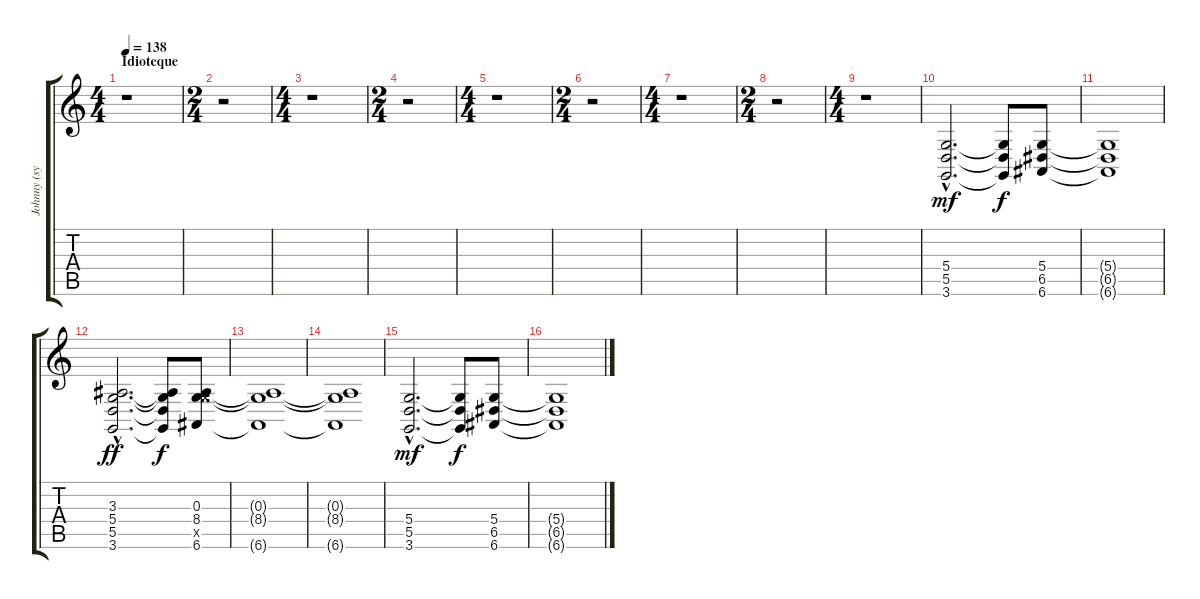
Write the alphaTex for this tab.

\track ("Johnny (synth)" "Johnny (sy") {instrument pad2warm}
\staff {score tabs}
\tuning (E4 B3 G3 D3 A2 E2) {hide}
\ts (4 4)
\section ("" "Idioteque")
\tempo 138
\clef g2
\ks c
r.1{dy mf instrument pad2warm} |
\ts (2 4)
r.2 |
\ts (4 4)
r.1 |
\ts (2 4)
r.2 |
\ts (4 4)
r.1 |
\ts (2 4)
r.2 |
\ts (4 4)
r.1 |
\ts (2 4)
r.2 |
\ts (4 4)
r.1 |
(5.4{hac} 5.5{hac} 3.6{hac}).2{d} (5.4{t} 5.5{t} 3.6{t}).8{dy f} (5.4 6.5 6.6).8 |
(5.4{t} 6.5{t} 6.6{t}).1 |
(3.3{hac} 5.4{hac} 5.5{hac} 3.6{hac}).2{d dy ff} (3.3{t} 5.4{t} 5.5{t} 3.6{t}).8{dy f} (0.3 8.4 10.5{x} 6.6).8 |
(0.3{t} 8.4{t} 6.6{t}).1 |
(0.3{t} 8.4{t} 6.6{t}).1 |
(5.4{hac} 5.5{hac} 3.6{hac}).2{d dy mf} (5.4{t} 5.5{t} 3.6{t}).8{dy f} (5.4 6.5 6.6).8 |
(5.4{t} 6.5{t} 6.6{t}).1
